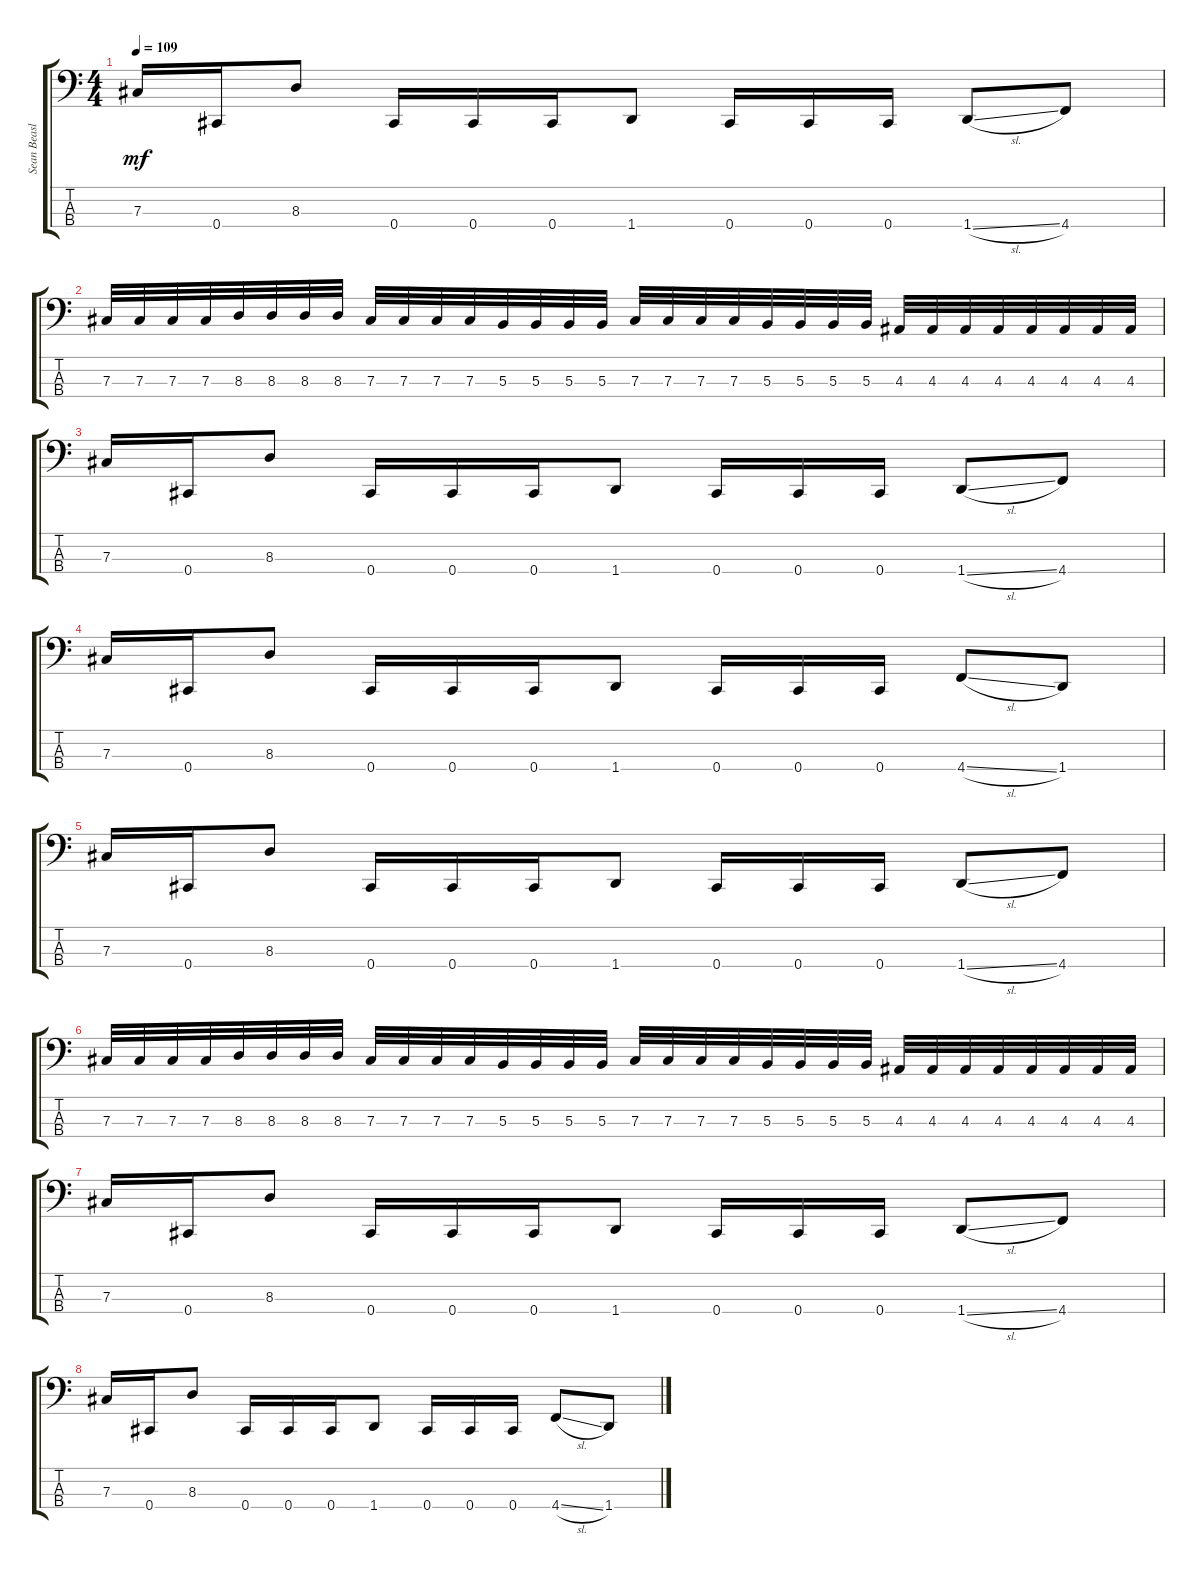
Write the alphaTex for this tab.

\track ("Sean Beasley" "Sean Beasl") {instrument electricbassfinger}
\staff {score tabs}
\tuning (E2 B1 Gb1 Db1) {hide}
\ts (4 4)
\tempo 109
\clef f4
\ks c
7.3.16{dy mf} 0.4.16 8.3.8 0.4.16 0.4.16 0.4.16 1.4.8 0.4.16 0.4.16 0.4.16 1.4{sl}.8 4.4.8 |
7.3.32 7.3.32 7.3.32 7.3.32 8.3.32 8.3.32 8.3.32 8.3.32 7.3.32 7.3.32 7.3.32 7.3.32 5.3.32 5.3.32 5.3.32 5.3.32 7.3.32 7.3.32 7.3.32 7.3.32 5.3.32 5.3.32 5.3.32 5.3.32 4.3.32 4.3.32 4.3.32 4.3.32 4.3.32 4.3.32 4.3.32 4.3.32 |
7.3.16 0.4.16 8.3.8 0.4.16 0.4.16 0.4.16 1.4.8 0.4.16 0.4.16 0.4.16 1.4{sl}.8 4.4.8 |
7.3.16 0.4.16 8.3.8 0.4.16 0.4.16 0.4.16 1.4.8 0.4.16 0.4.16 0.4.16 4.4{sl}.8 1.4.8 |
7.3.16 0.4.16 8.3.8 0.4.16 0.4.16 0.4.16 1.4.8 0.4.16 0.4.16 0.4.16 1.4{sl}.8 4.4.8 |
7.3.32 7.3.32 7.3.32 7.3.32 8.3.32 8.3.32 8.3.32 8.3.32 7.3.32 7.3.32 7.3.32 7.3.32 5.3.32 5.3.32 5.3.32 5.3.32 7.3.32 7.3.32 7.3.32 7.3.32 5.3.32 5.3.32 5.3.32 5.3.32 4.3.32 4.3.32 4.3.32 4.3.32 4.3.32 4.3.32 4.3.32 4.3.32 |
7.3.16 0.4.16 8.3.8 0.4.16 0.4.16 0.4.16 1.4.8 0.4.16 0.4.16 0.4.16 1.4{sl}.8 4.4.8 |
7.3.16 0.4.16 8.3.8 0.4.16 0.4.16 0.4.16 1.4.8 0.4.16 0.4.16 0.4.16 4.4{sl}.8 1.4.8
